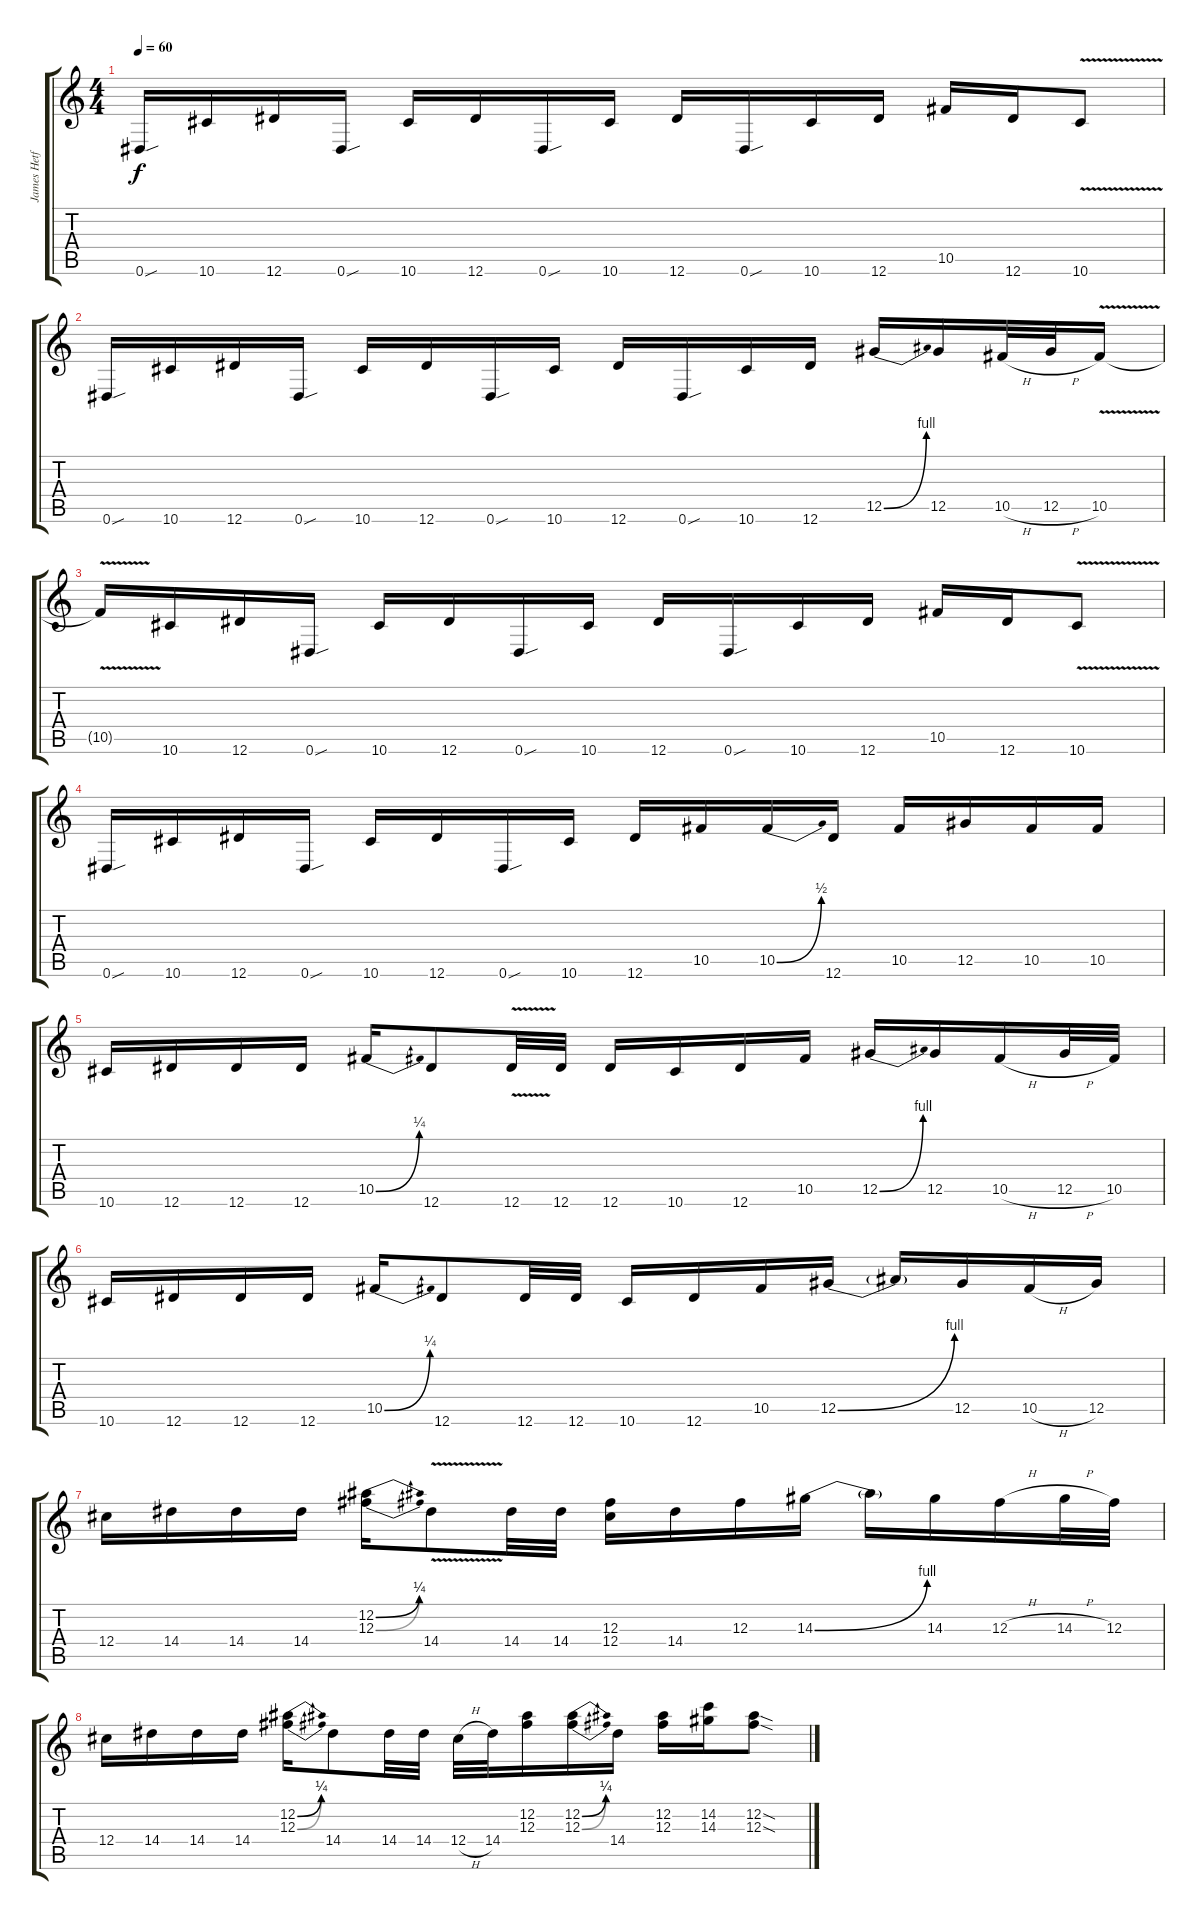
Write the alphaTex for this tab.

\track ("James Hetfeild" "James Hetf") {instrument distortionguitar}
\staff {score tabs}
\tuning (Eb4 Bb3 Gb3 Db3 Ab2 Eb2) {hide}
\ts (4 4)
\tempo 60
\clef g2
\ks c
0.6{sou}.16{dy f} 10.6.16 12.6.16 0.6{sou}.16 10.6.16 12.6.16 0.6{sou}.16 10.6.16 12.6.16 0.6{sou}.16 10.6.16 12.6.16 10.5.16 12.6.16 10.6{v}.8 |
0.6{sou}.16 10.6.16 12.6.16 0.6{sou}.16 10.6.16 12.6.16 0.6{sou}.16 10.6.16 12.6.16 0.6{sou}.16 10.6.16 12.6.16 12.5{be (bend 0 0 60 4)}.16 12.5.16 10.5{h}.32 12.5{h}.32 10.5{v}.16 |
10.5{t}.16 10.6.16 12.6.16 0.6{sou}.16 10.6.16 12.6.16 0.6{sou}.16 10.6.16 12.6.16 0.6{sou}.16 10.6.16 12.6.16 10.5.16 12.6.16 10.6{v}.8 |
0.6{sou}.16 10.6.16 12.6.16 0.6{sou}.16 10.6.16 12.6.16 0.6{sou}.16 10.6.16 12.6.16 10.5.16 10.5{be (bend 0 0 60 2)}.16 12.6.16 10.5.16 12.5.16 10.5.16 10.5.16 |
10.6.16 12.6.16 12.6.16 12.6.16 10.5{be (bend 0 0 60 1)}.16 12.6.8 12.6{v}.32 12.6.32 12.6.16 10.6.16 12.6.16 10.5.16 12.5{be (bend 0 0 60 4)}.16 12.5.16 10.5{h}.16 12.5{h}.32 10.5.32 |
10.6.16 12.6.16 12.6.16 12.6.16 10.5{be (bend 0 0 60 1)}.16 12.6.8 12.6.32 12.6.32 10.6.16 12.6.16 10.5.16 12.5{be (bend 0 0 60 4)}.16 12.5{t}.16 12.5.16 10.5{h}.16 12.5.16 |
12.4.16 14.4.16 14.4.16 14.4.16 (12.2{be (bend 0 0 60 1)} 12.3{be (bend 0 0 60 1)}).16 14.4{v}.8 14.4.32 14.4.32 (12.3 12.4).16 14.4.16 12.3.16 14.3{be (bend 0 0 60 4)}.16 14.3{t}.16 14.3.16 12.3{h}.16 14.3{h}.32 12.3.32 |
12.4.16 14.4.16 14.4.16 14.4.16 (12.2{be (bend 0 0 60 1)} 12.3{be (bend 0 0 60 1)}).16 14.4.8 14.4.32 14.4.32 12.4{h}.32 14.4.32 (12.2 12.3).16 (12.2{be (bend 0 0 60 1)} 12.3{be (bend 0 0 60 1)}).16 14.4.16 (12.2 12.3).16 (14.2 14.3).16 (12.2{sod} 12.3{sod}).8
